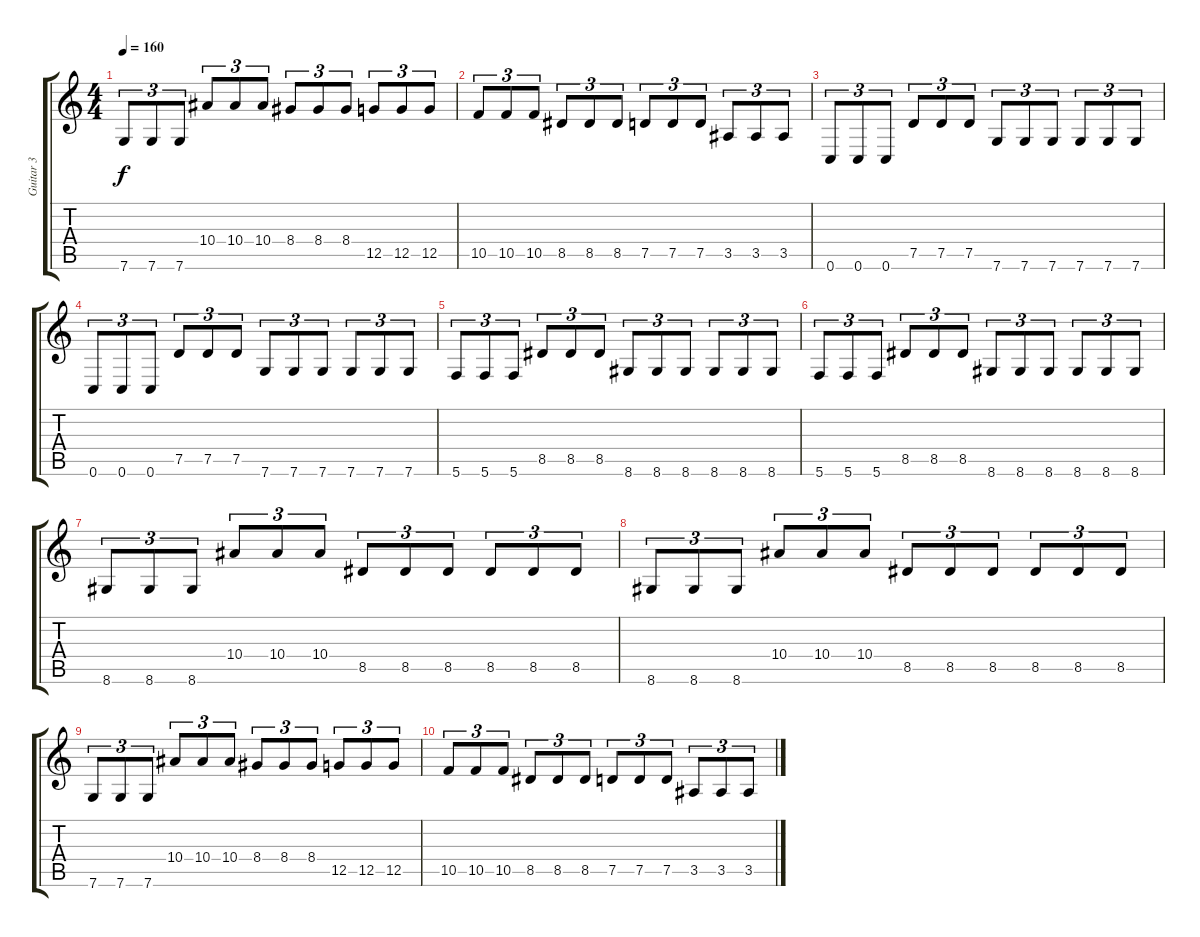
\track ("Guitar 3" "Guitar 3") {instrument distortionguitar}
\staff {score tabs}
\tuning (D4 A3 F3 C3 G2 C2) {hide}
\ts (4 4)
\tempo 160
\clef g2
\ks c
7.6.8{tu (3 2) dy f} 7.6.8{tu (3 2)} 7.6.8{tu (3 2)} 10.4.8{tu (3 2)} 10.4.8{tu (3 2)} 10.4.8{tu (3 2)} 8.4.8{tu (3 2)} 8.4.8{tu (3 2)} 8.4.8{tu (3 2)} 12.5.8{tu (3 2)} 12.5.8{tu (3 2)} 12.5.8{tu (3 2)} |
10.5.8{tu (3 2)} 10.5.8{tu (3 2)} 10.5.8{tu (3 2)} 8.5.8{tu (3 2)} 8.5.8{tu (3 2)} 8.5.8{tu (3 2)} 7.5.8{tu (3 2)} 7.5.8{tu (3 2)} 7.5.8{tu (3 2)} 3.5.8{tu (3 2)} 3.5.8{tu (3 2)} 3.5.8{tu (3 2)} |
0.6.8{tu (3 2)} 0.6.8{tu (3 2)} 0.6.8{tu (3 2)} 7.5.8{tu (3 2)} 7.5.8{tu (3 2)} 7.5.8{tu (3 2)} 7.6.8{tu (3 2)} 7.6.8{tu (3 2)} 7.6.8{tu (3 2)} 7.6.8{tu (3 2)} 7.6.8{tu (3 2)} 7.6.8{tu (3 2)} |
0.6.8{tu (3 2)} 0.6.8{tu (3 2)} 0.6.8{tu (3 2)} 7.5.8{tu (3 2)} 7.5.8{tu (3 2)} 7.5.8{tu (3 2)} 7.6.8{tu (3 2)} 7.6.8{tu (3 2)} 7.6.8{tu (3 2)} 7.6.8{tu (3 2)} 7.6.8{tu (3 2)} 7.6.8{tu (3 2)} |
5.6.8{tu (3 2)} 5.6.8{tu (3 2)} 5.6.8{tu (3 2)} 8.5.8{tu (3 2)} 8.5.8{tu (3 2)} 8.5.8{tu (3 2)} 8.6.8{tu (3 2)} 8.6.8{tu (3 2)} 8.6.8{tu (3 2)} 8.6.8{tu (3 2)} 8.6.8{tu (3 2)} 8.6.8{tu (3 2)} |
5.6.8{tu (3 2)} 5.6.8{tu (3 2)} 5.6.8{tu (3 2)} 8.5.8{tu (3 2)} 8.5.8{tu (3 2)} 8.5.8{tu (3 2)} 8.6.8{tu (3 2)} 8.6.8{tu (3 2)} 8.6.8{tu (3 2)} 8.6.8{tu (3 2)} 8.6.8{tu (3 2)} 8.6.8{tu (3 2)} |
8.6.8{tu (3 2)} 8.6.8{tu (3 2)} 8.6.8{tu (3 2)} 10.4.8{tu (3 2)} 10.4.8{tu (3 2)} 10.4.8{tu (3 2)} 8.5.8{tu (3 2)} 8.5.8{tu (3 2)} 8.5.8{tu (3 2)} 8.5.8{tu (3 2)} 8.5.8{tu (3 2)} 8.5.8{tu (3 2)} |
8.6.8{tu (3 2)} 8.6.8{tu (3 2)} 8.6.8{tu (3 2)} 10.4.8{tu (3 2)} 10.4.8{tu (3 2)} 10.4.8{tu (3 2)} 8.5.8{tu (3 2)} 8.5.8{tu (3 2)} 8.5.8{tu (3 2)} 8.5.8{tu (3 2)} 8.5.8{tu (3 2)} 8.5.8{tu (3 2)} |
7.6.8{tu (3 2)} 7.6.8{tu (3 2)} 7.6.8{tu (3 2)} 10.4.8{tu (3 2)} 10.4.8{tu (3 2)} 10.4.8{tu (3 2)} 8.4.8{tu (3 2)} 8.4.8{tu (3 2)} 8.4.8{tu (3 2)} 12.5.8{tu (3 2)} 12.5.8{tu (3 2)} 12.5.8{tu (3 2)} |
10.5.8{tu (3 2)} 10.5.8{tu (3 2)} 10.5.8{tu (3 2)} 8.5.8{tu (3 2)} 8.5.8{tu (3 2)} 8.5.8{tu (3 2)} 7.5.8{tu (3 2)} 7.5.8{tu (3 2)} 7.5.8{tu (3 2)} 3.5.8{tu (3 2)} 3.5.8{tu (3 2)} 3.5.8{tu (3 2)}
